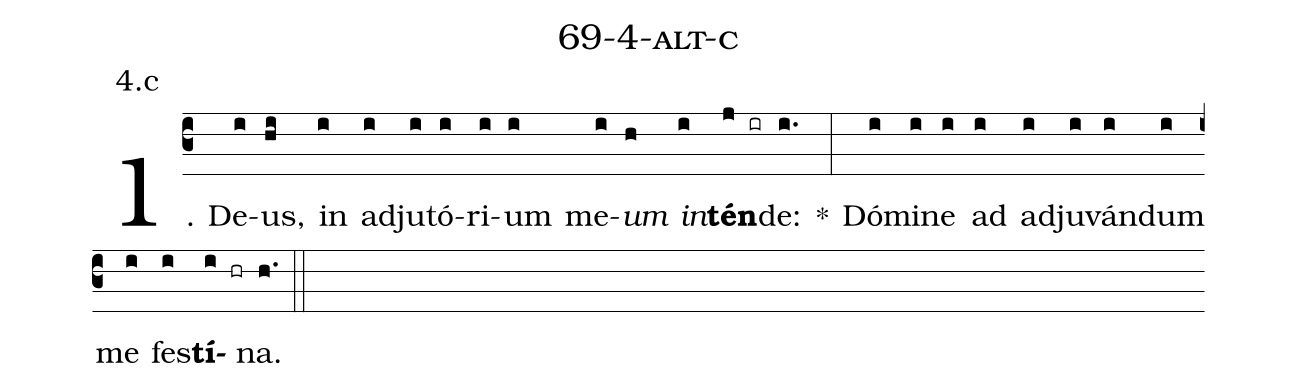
name: 69-4-alt-c;
annotation: 4.c;
%%
(c3)1. De(i)us,(hi) in(i) ad(i)ju(i)tó(i)ri(i)um(i) me(i)<i>um</i>(h) <i>in</i>(i)<b>tén</b>(j ir)de:(i.) *(:) Dó(i)mi(i)ne(i) ad(i) ad(i)ju(i)ván(i)dum(i) me(i) fes(i)<b>tí</b>(i hr)na.(h.) (::)
